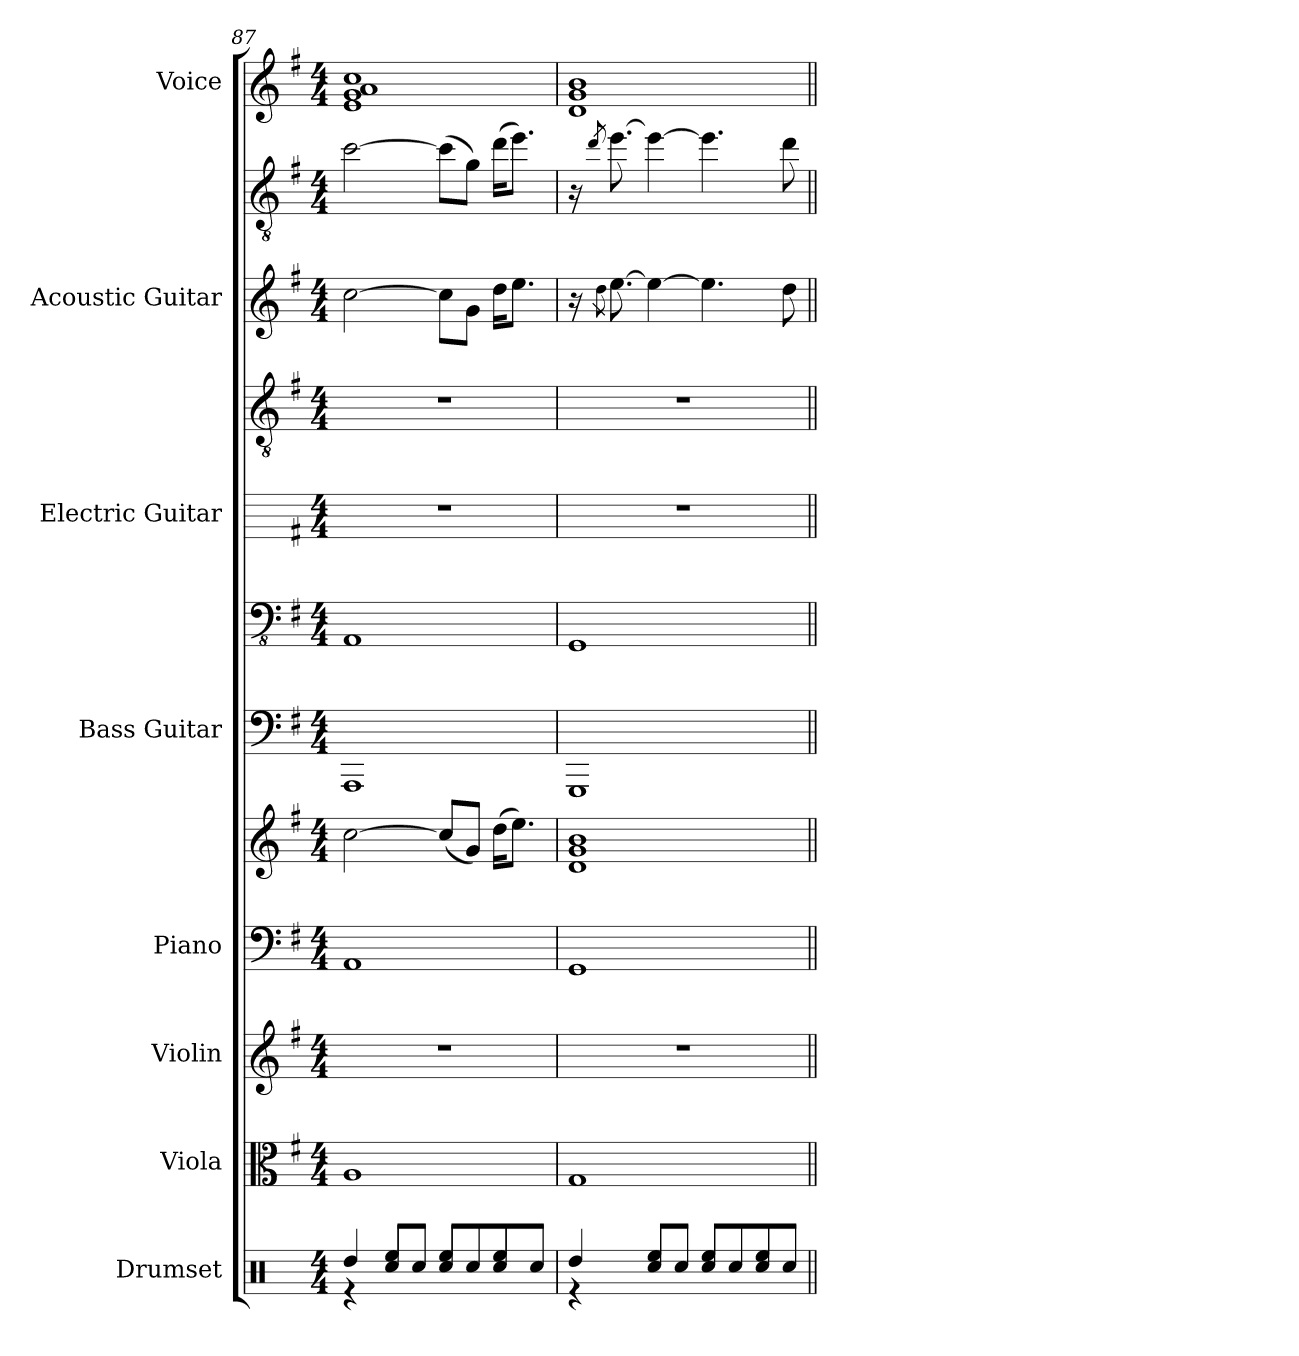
**kern	**kern	**kern	**kern	**kern	**kern	**kern	**kern	**kern	**kern	**kern	**kern
*part8	*part7	*part6	*part5	*part5	*part4	*part4	*part3	*part3	*part2	*part2	*part1
*staff12	*staff11	*staff10	*staff9	*staff8	*staff7	*staff6	*staff5	*staff4	*staff3	*staff2	*staff1
*I"Drumset	*I"Viola	*I"Violin	*I"Piano	*	*I"Bass Guitar	*	*I"Electric Guitar	*	*I"Acoustic Guitar	*	*I"Voice
*I'Drs.	*I'Vla.	*I'Vln.	*I'Pno.	*	*I'B. Guit.	*	*I'El. Guit.	*	*I'Guit.	*	*I'Vo.
*clefX	*clefC3	*clefG2	*clefF4	*clefG2	*	*clefFv4	*	*clefGv2	*	*clefGv2	*clefG2
*k[]	*k[f#]	*k[f#]	*k[f#]	*k[f#]	*k[f#]	*k[f#]	*k[f#]	*k[f#]	*k[f#]	*k[f#]	*k[f#]
*M4/4	*M4/4	*M4/4	*M4/4	*M4/4	*M4/4	*M4/4	*M4/4	*M4/4	*M4/4	*M4/4	*M4/4
=87	=87	=87	=87	=87	=87	=87	=87	=87	=87	=87	=87
*^	*	*	*	*	*	*	*	*	*	*	*
4Rdd/	4r	1A	1r	1AA	[2cc\	1AAA	1AAA	1r	1r	[2cc\	[2cc\	1e 1g 1a 1cc
8Rcc/L	4Ree/	.	.	.	.	.	.	.	.	.	.	.
8Rcc/J	.	.	.	.	.	.	.	.	.	.	.	.
8Rcc/L	4Ree/	.	.	.	(8cc/L]	.	.	.	.	8cc\L]	(8cc\L]	.
8Rcc/	.	.	.	.	8g/J)	.	.	.	.	8g\J	8g\J)	.
8Rcc/	4Ree/	.	.	.	(16dd\KL	.	.	.	.	16dd\KL	(16dd\KL	.
.	.	.	.	.	8.ee\J)	.	.	.	.	8.ee\J	8.ee\J)	.
8Rcc/J	.	.	.	.	.	.	.	.	.	.	.	.
=88	=88	=88	=88	=88	=88	=88	=88	=88	=88	=88	=88	=88
4Rdd/	4r	1G	1r	1GG	1d 1g 1b	1GGG	1GGG	1r	1r	16r	16r	1d 1g 1b
.	.	.	.	.	.	.	.	.	.	8qdd\	8qdd/	.
.	.	.	.	.	.	.	.	.	.	[8.ee\	[8.ee\	.
8Rcc/L	4Ree/	.	.	.	.	.	.	.	.	4ee\_	4ee\_	.
8Rcc/J	.	.	.	.	.	.	.	.	.	.	.	.
8Rcc/L	4Ree/	.	.	.	.	.	.	.	.	4.ee\]	4.ee\]	.
8Rcc/	.	.	.	.	.	.	.	.	.	.	.	.
8Rcc/	4Ree/	.	.	.	.	.	.	.	.	.	.	.
8Rcc/J	.	.	.	.	.	.	.	.	.	8dd\	8dd\	.
*v	*v	*	*	*	*	*	*	*	*	*	*	*
=||	=||	=||	=||	=||	=||	=||	=||	=||	=||	=||	=||
*-	*-	*-	*-	*-	*-	*-	*-	*-	*-	*-	*-
